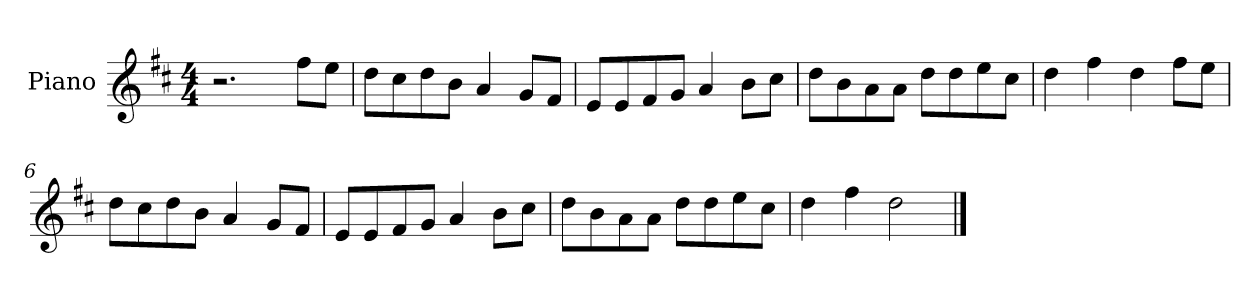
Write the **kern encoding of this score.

**kern
*part1
*staff1
*I"Piano
*I'Pno
*clefG2
*k[f#c#]
*M4/4
=1
2.r
8ff#\L
8ee\J
=2
8dd\L
8cc#\
8dd\
8b\J
4a/
8g/L
8f#/J
=3
8e/L
8e/
8f#/
8g/J
4a/
8b\L
8cc#\J
=4
8dd\L
8b\
8a\
8a\J
8dd\L
8dd\
8ee\
8cc#\J
=5
4dd\
4ff#\
4dd\
8ff#\L
8ee\J
=6
8dd\L
8cc#\
8dd\
8b\J
4a/
8g/L
8f#/J
=7
8e/L
8e/
8f#/
8g/J
4a/
8b\L
8cc#\J
=8
8dd\L
8b\
8a\
8a\J
8dd\L
8dd\
8ee\
8cc#\J
=9
4dd\
4ff#\
2dd\
==
*-
